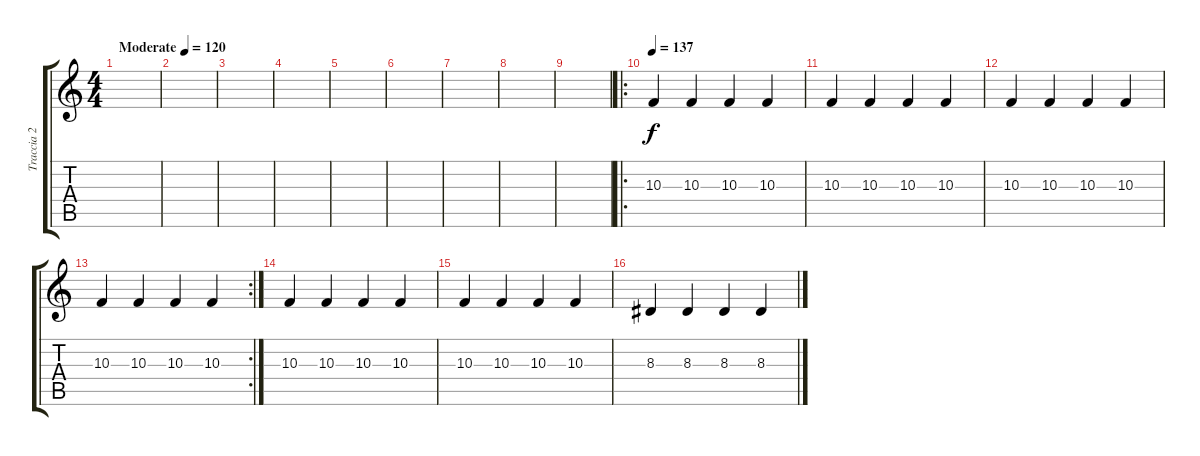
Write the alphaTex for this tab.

\track ("Traccia 2" "Traccia 2") {instrument acousticgrandpiano}
\staff {score tabs}
\tuning (E4 B3 G3 D3 A2 E2) {hide}
\ts (4 4)
\tempo (120 "Moderate")
\clef g2
\ks c
|
|
|
|
|
|
|
|
|
\ro
\tempo 137
10.3.4 10.3.4 10.3.4 10.3.4 |
10.3.4 10.3.4 10.3.4 10.3.4 |
10.3.4 10.3.4 10.3.4 10.3.4 |
\rc 2
10.3.4 10.3.4 10.3.4 10.3.4 |
10.3.4 10.3.4 10.3.4 10.3.4 |
10.3.4 10.3.4 10.3.4 10.3.4 |
8.3.4 8.3.4 8.3.4 8.3.4
